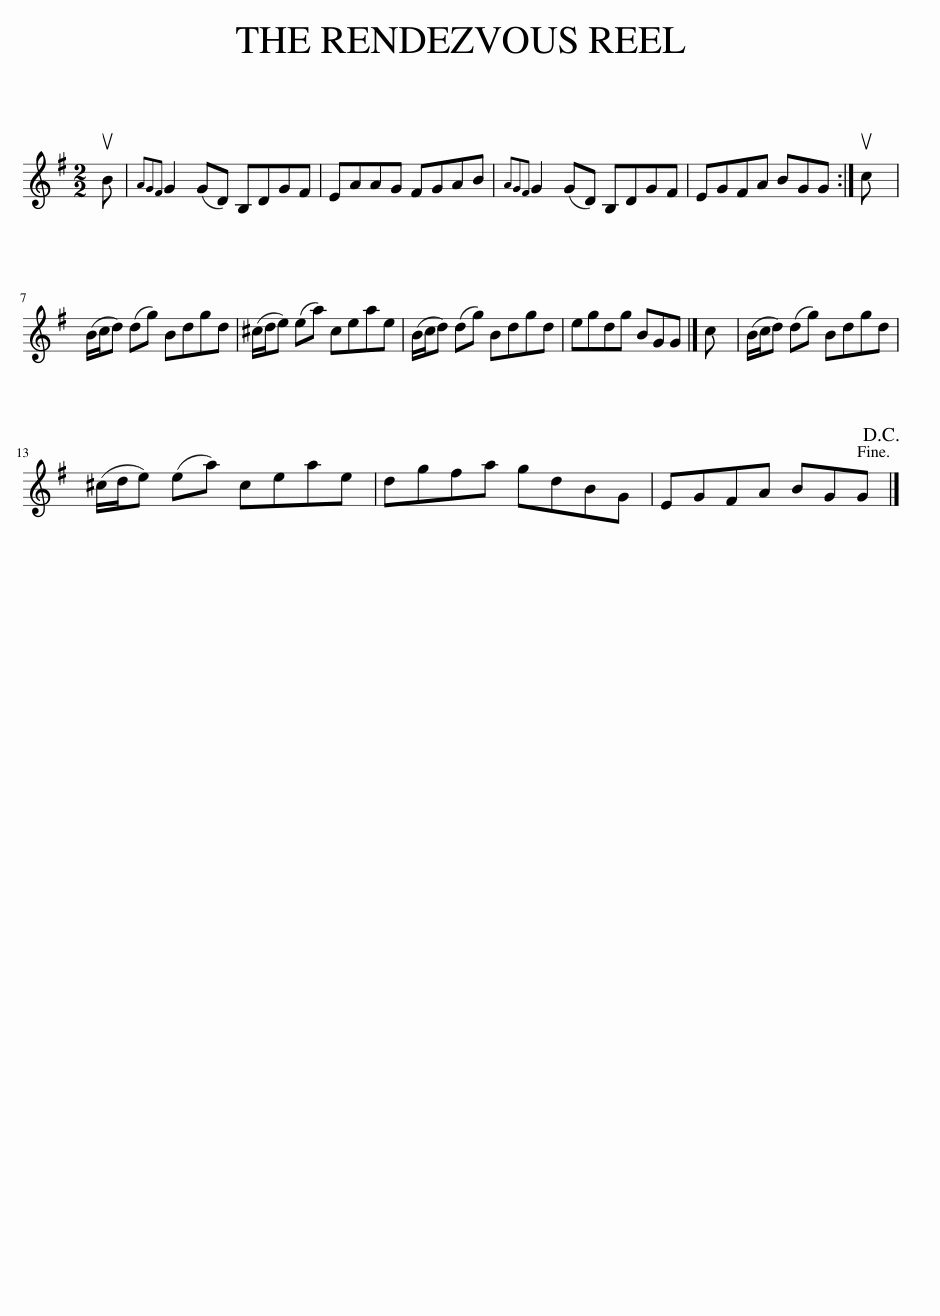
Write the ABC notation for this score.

X:1
L:1/8
M:2/2
I:linebreak $
K:G
V:1 treble
V:1
 uB |{AGF} G2 (GD) B,DGF | EAAG FGAB |{AGF} G2 (GD) B,DGF | EGFA BGG :| %5
 uc |$ (B/c/d) (dg) Bdgd | (^c/d/e) (ea) ceae | (B/c/d) (dg) Bdgd | egdg BGG |] %10
 c | (B/c/d) (dg) Bdgd |$ (^c/d/e) (ea) ceae | dgfa gdBG | EGFA BGG!D.C.! |] %15
